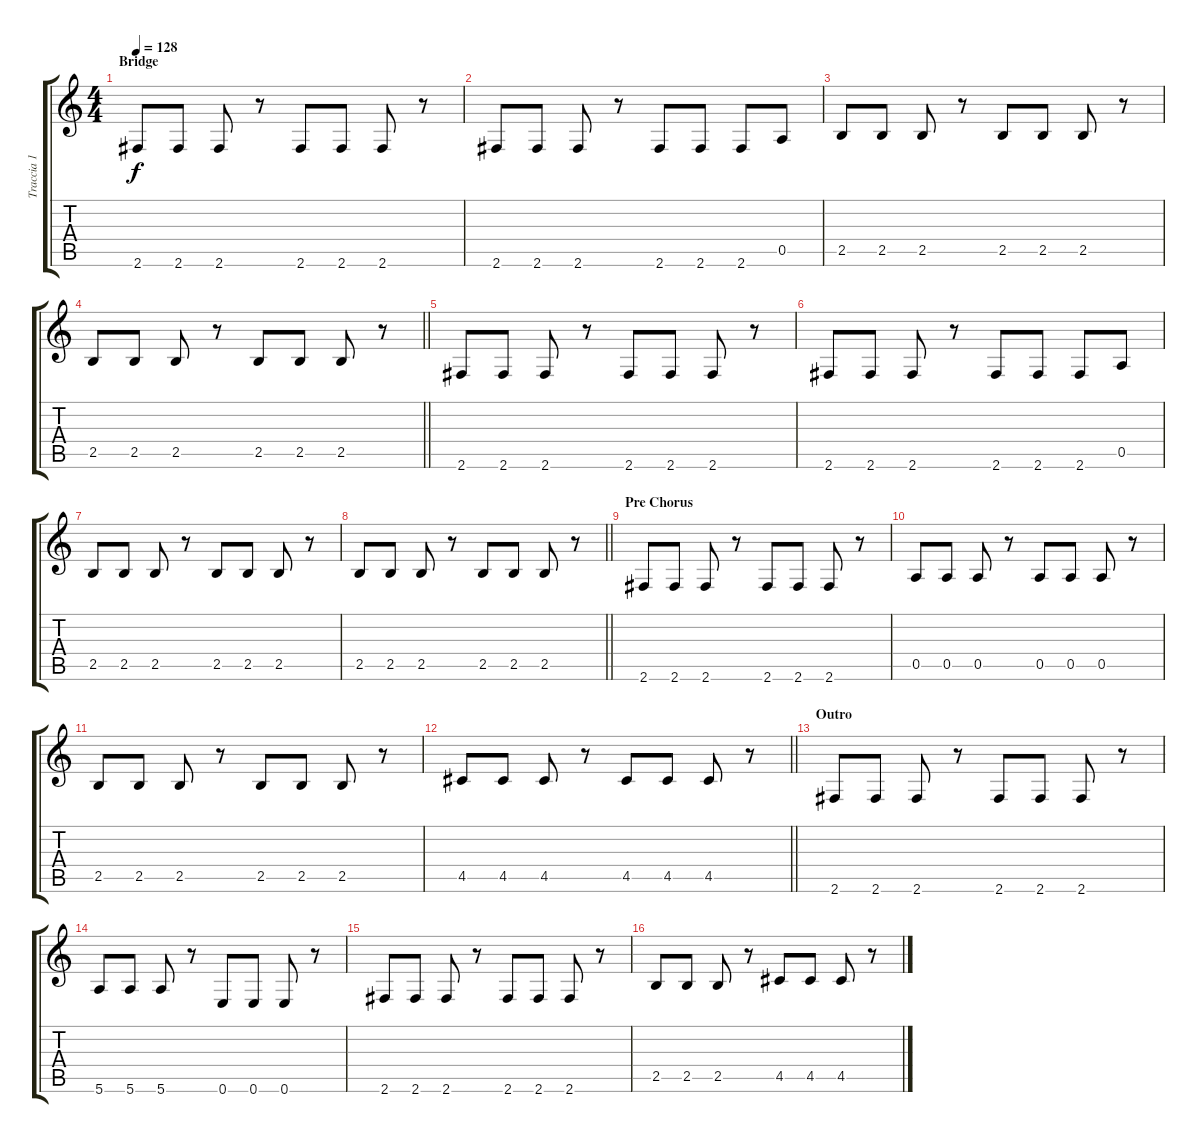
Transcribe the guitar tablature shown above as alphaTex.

\track ("Traccia 1" "Traccia 1") {instrument electricbasspick}
\staff {score tabs}
\tuning (E4 B3 G3 D3 A2 E2) {hide}
\ts (4 4)
\section ("" "Bridge")
\tempo 128
\clef g2
\ks c
2.6.8{dy f} 2.6.8 2.6.8 r.8 2.6.8 2.6.8 2.6.8 r.8 |
2.6.8 2.6.8 2.6.8 r.8 2.6.8 2.6.8 2.6.8 0.5.8 |
2.5.8 2.5.8 2.5.8 r.8 2.5.8 2.5.8 2.5.8 r.8 |
\barLineRight lightlight
2.5.8 2.5.8 2.5.8 r.8 2.5.8 2.5.8 2.5.8 r.8 |
\section ("" "")
2.6.8 2.6.8 2.6.8 r.8 2.6.8 2.6.8 2.6.8 r.8 |
2.6.8 2.6.8 2.6.8 r.8 2.6.8 2.6.8 2.6.8 0.5.8 |
2.5.8 2.5.8 2.5.8 r.8 2.5.8 2.5.8 2.5.8 r.8 |
\barLineRight lightlight
2.5.8 2.5.8 2.5.8 r.8 2.5.8 2.5.8 2.5.8 r.8 |
\section ("" "Pre Chorus")
2.6.8 2.6.8 2.6.8 r.8 2.6.8 2.6.8 2.6.8 r.8 |
0.5.8 0.5.8 0.5.8 r.8 0.5.8 0.5.8 0.5.8 r.8 |
2.5.8 2.5.8 2.5.8 r.8 2.5.8 2.5.8 2.5.8 r.8 |
\barLineRight lightlight
4.5.8 4.5.8 4.5.8 r.8 4.5.8 4.5.8 4.5.8 r.8 |
\section ("" "Outro")
2.6.8 2.6.8 2.6.8 r.8 2.6.8 2.6.8 2.6.8 r.8 |
5.6.8 5.6.8 5.6.8 r.8 0.6.8 0.6.8 0.6.8 r.8 |
2.6.8 2.6.8 2.6.8 r.8 2.6.8 2.6.8 2.6.8 r.8 |
2.5.8 2.5.8 2.5.8 r.8 4.5.8 4.5.8 4.5.8 r.8
